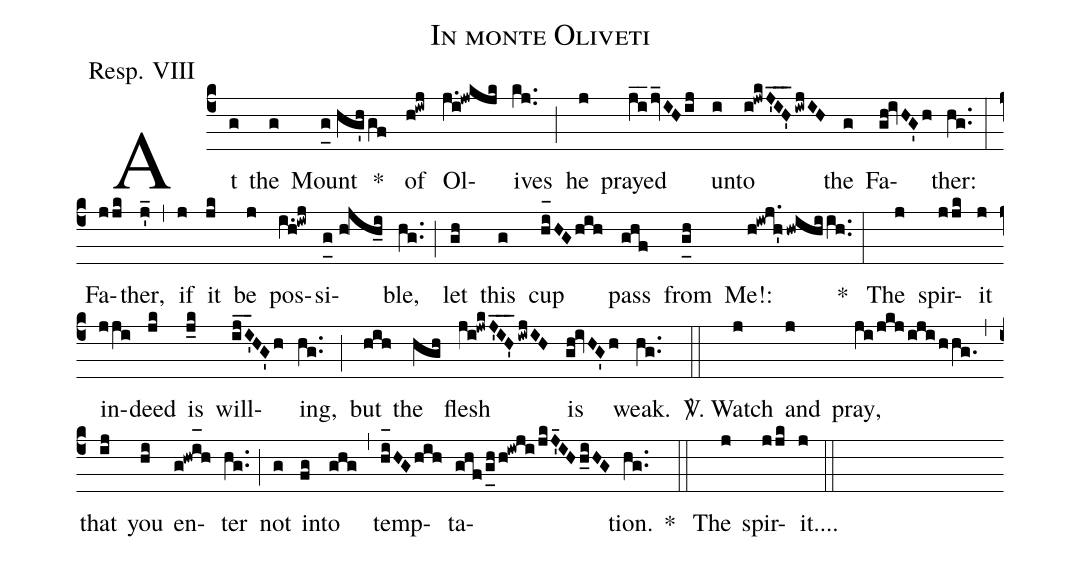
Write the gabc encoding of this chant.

name: In monte Oliveti;
office-part: Responsorium;
mode: 8;
annotation:Resp. VIII;
%%
(c4)At(g) the(g) Mount(g_0[uh:l]//hg'h/gf) * () of(h!iwj) Ol(j.i!jwkjk)ives(kj..) (;) he(j) prayed(j_i_2jv_IHij) un(i)to(i!jwkJ'_I_H'_/!iwjIH) the(g) Fa(gh!ivHG'h)ther:(hg..) (:) Fa(jjk)ther,(j'_) (,) if(j) it(jk) be(j) pos(i.h!iwj)si(g_0[uh:l]//h!jh_i)ble,(hg..) (;) let(gh) this(g) cup(hi_[oh:h]HGhih) pass(ghf) from(g_[uh:l]h) Me!:(h!iwj.h'hwihi/ih..) * (:) The(j) spir(jjk)it(j) in(jji)deed(jk) is(j_k) will(ij_I'_3HG'h)ing,(hg..) (;) but(hih) the(hgh) flesh(ji!jwkJ'_I_H'_/!iwjIH) is(gh!ivHG'h) weak.(hg..) (::)

 <sp>V/</sp>.  Watch(j) and(j) pray,(ji/jkjijihhg.) (,) that(ij) you(hi) en(g!hwi_[oh:h]h)ter(hg..) (;) not(g) in(fg)to(ghg) (,) temp(hi_[oh:h]HGhih)ta(ghf/g_[uh:l]h/h!iwji/jkJ'_4IHh_iHG)tion.(hg..) * (::) The(j) spir(jjk)it....(j) (::)
